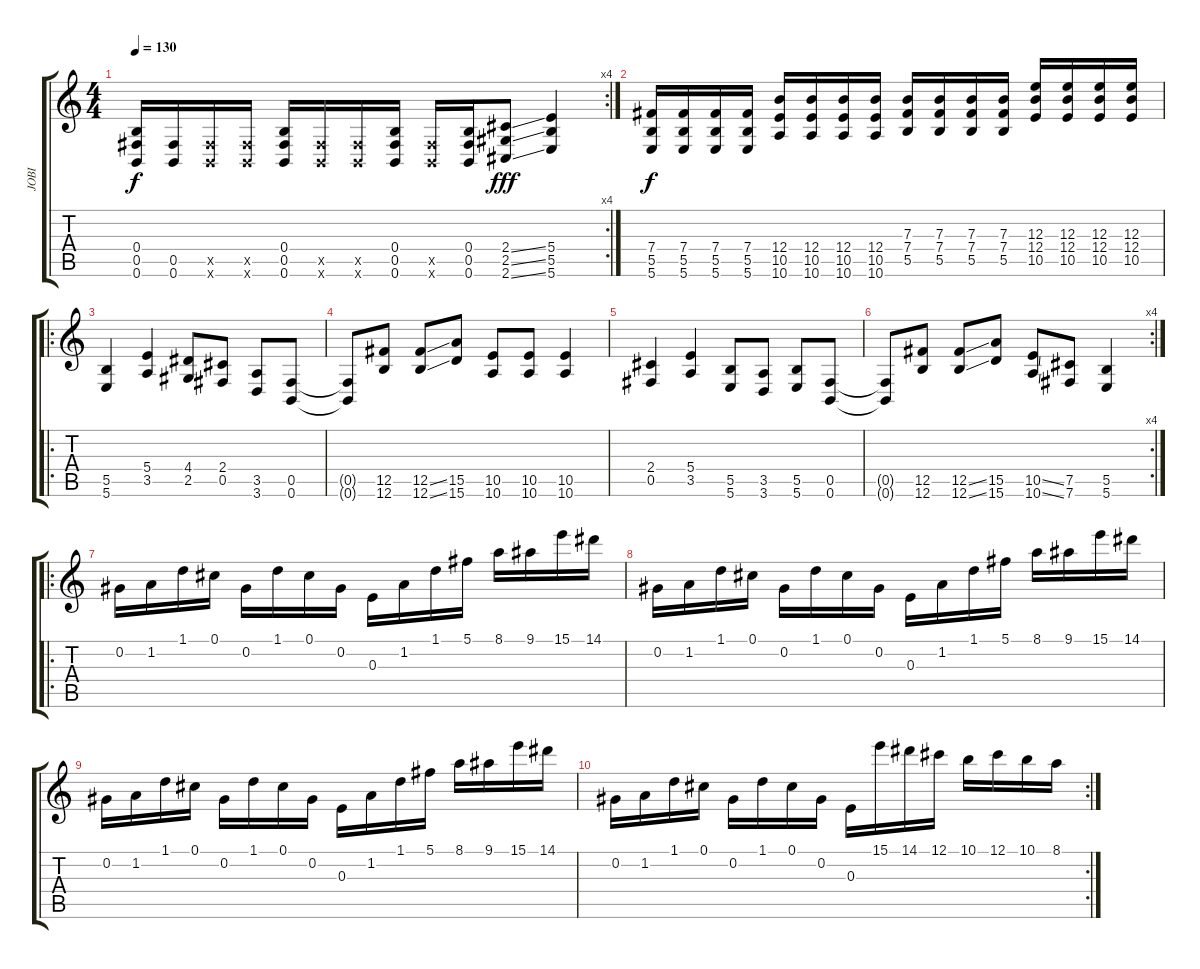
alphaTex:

\track ("JOBI" "JOBI") {instrument overdrivenguitar}
\staff {score tabs}
\tuning (Db4 Ab3 E3 B2 Gb2 B1) {hide}
\rc 4
\ts (4 4)
\tempo 130
\clef g2
\ks c
(0.4 0.5 0.6).16{dy f} (0.5 0.6).16 (0.5{x} 0.6{x}).16 (0.5{x} 0.6{x}).16 (0.4 0.5 0.6).16 (0.5{x} 0.6{x}).16 (0.5{x} 0.6{x}).16 (0.4 0.5 0.6).16 (0.5{x} 0.6{x}).16 (0.4 0.5 0.6).16 (2.4{ss} 2.5{ss} 2.6{ss}).8{dy fff} (5.4 5.5 5.6).4 |
(7.4 5.5 5.6).16{dy f} (7.4 5.5 5.6).16 (7.4 5.5 5.6).16 (7.4 5.5 5.6).16 (12.4 10.5 10.6).16 (12.4 10.5 10.6).16 (12.4 10.5 10.6).16 (12.4 10.5 10.6).16 (7.3 7.4 5.5).16 (7.3 7.4 5.5).16 (7.3 7.4 5.5).16 (7.3 7.4 5.5).16 (12.3 12.4 10.5).16 (12.3 12.4 10.5).16 (12.3 12.4 10.5).16 (12.3 12.4 10.5).16 |
\ro
(5.5 5.6).4 (5.4 3.5).4 (4.4 2.5).8 (2.4 0.5).8 (3.5 3.6).8 (0.5 0.6).8 |
(0.5{t} 0.6{t}).8 (12.5 12.6).8 (12.5{ss} 12.6{ss}).8 (15.5 15.6).8 (10.5 10.6).8 (10.5 10.6).8 (10.5 10.6).4 |
(2.4 0.5).4 (5.4 3.5).4 (5.5 5.6).8 (3.5 3.6).8 (5.5 5.6).8 (0.5 0.6).8 |
\rc 4
(0.5{t} 0.6{t}).8 (12.5 12.6).8 (12.5{ss} 12.6{ss}).8 (15.5 15.6).8 (10.5{ss} 10.6{ss}).8 (7.5 7.6).8 (5.5 5.6).4 |
\ro
0.2.16 1.2.16 1.1.16 0.1.16 0.2.16 1.1.16 0.1.16 0.2.16 0.3.16 1.2.16 1.1.16 5.1.16 8.1.16 9.1.16 15.1.16 14.1.16 |
0.2.16 1.2.16 1.1.16 0.1.16 0.2.16 1.1.16 0.1.16 0.2.16 0.3.16 1.2.16 1.1.16 5.1.16 8.1.16 9.1.16 15.1.16 14.1.16 |
0.2.16 1.2.16 1.1.16 0.1.16 0.2.16 1.1.16 0.1.16 0.2.16 0.3.16 1.2.16 1.1.16 5.1.16 8.1.16 9.1.16 15.1.16 14.1.16 |
\rc 2
0.2.16 1.2.16 1.1.16 0.1.16 0.2.16 1.1.16 0.1.16 0.2.16 0.3.16 15.1.16 14.1.16 12.1.16 10.1.16 12.1.16 10.1.16 8.1.16
